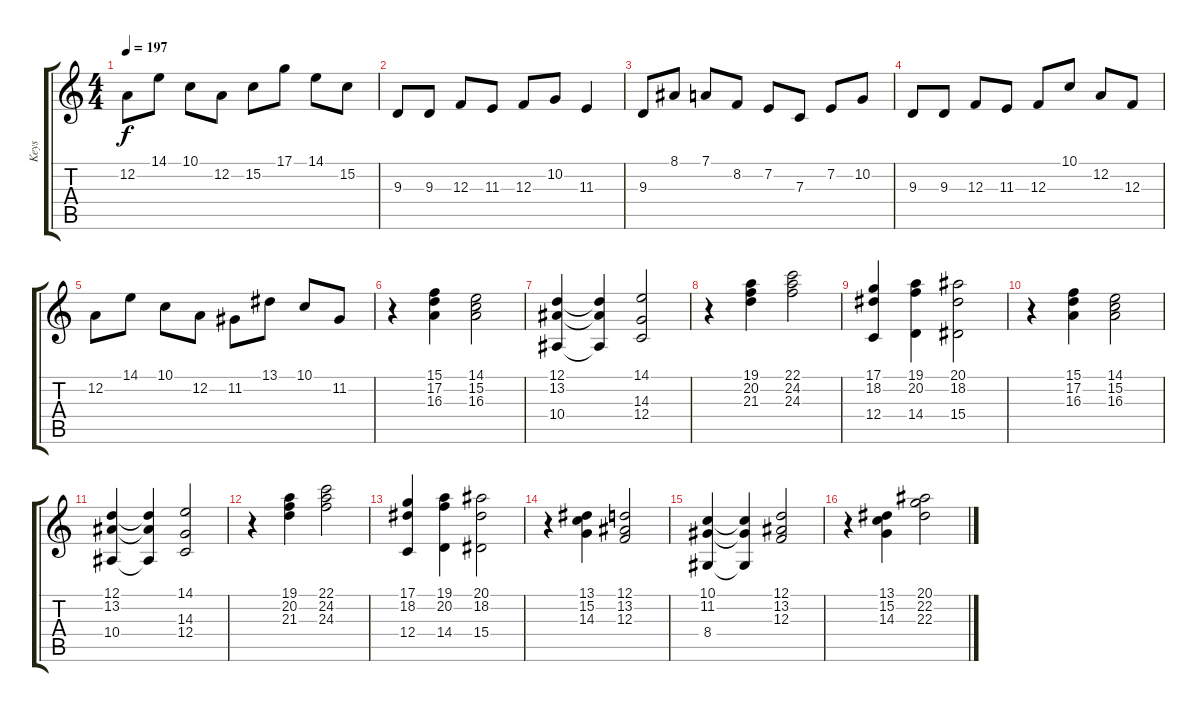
\track ("Keys" "Keys") {instrument stringensemble1}
\staff {score tabs}
\tuning (D4 A3 F3 C3 G2 C2) {hide}
\ts (4 4)
\tempo 197
\clef g2
\ks c
12.2.8{dy f} 14.1.8 10.1.8 12.2.8 15.2.8 17.1.8 14.1.8 15.2.8 |
9.3.8{instrument lead2sawtooth} 9.3.8 12.3.8 11.3.8 12.3.8 10.2.8 11.3.4 |
9.3.8 8.1.8 7.1.8 8.2.8 7.2.8 7.3.8 7.2.8 10.2.8 |
9.3.8 9.3.8 12.3.8 11.3.8 12.3.8 10.1.8 12.2.8 12.3.8 |
12.2.8 14.1.8 10.1.8 12.2.8 11.2.8 13.1.8 10.1.8 11.2.8 |
r.4{instrument stringensemble1} (15.1 17.2 16.3).4{instrument stringensemble1} (14.1 15.2 16.3).2 |
(12.1 13.2 10.4).4 (12.1{t} 13.2{t} 10.4{t}).4 (14.1 14.3 12.4).2 |
r.4{instrument stringensemble1} (19.1 20.2 21.3).4 (22.1 24.2 24.3).2 |
(17.1 18.2 12.4).4 (19.1 20.2 14.4).4 (20.1 18.2 15.4).2 |
r.4{instrument stringensemble1} (15.1 17.2 16.3).4{instrument stringensemble1} (14.1 15.2 16.3).2 |
(12.1 13.2 10.4).4 (12.1{t} 13.2{t} 10.4{t}).4 (14.1 14.3 12.4).2 |
r.4{instrument stringensemble1} (19.1 20.2 21.3).4 (22.1 24.2 24.3).2 |
(17.1 18.2 12.4).4 (19.1 20.2 14.4).4 (20.1 18.2 15.4).2 |
r.4{instrument stringensemble1} (13.1 15.2 14.3).4{instrument stringensemble1} (12.1 13.2 12.3).2 |
(10.1 11.2 8.4).4 (10.1{t} 11.2{t} 8.4{t}).4 (12.1 13.2 12.3).2 |
r.4{instrument stringensemble1} (13.1 15.2 14.3).4 (20.1 22.2 22.3).2
